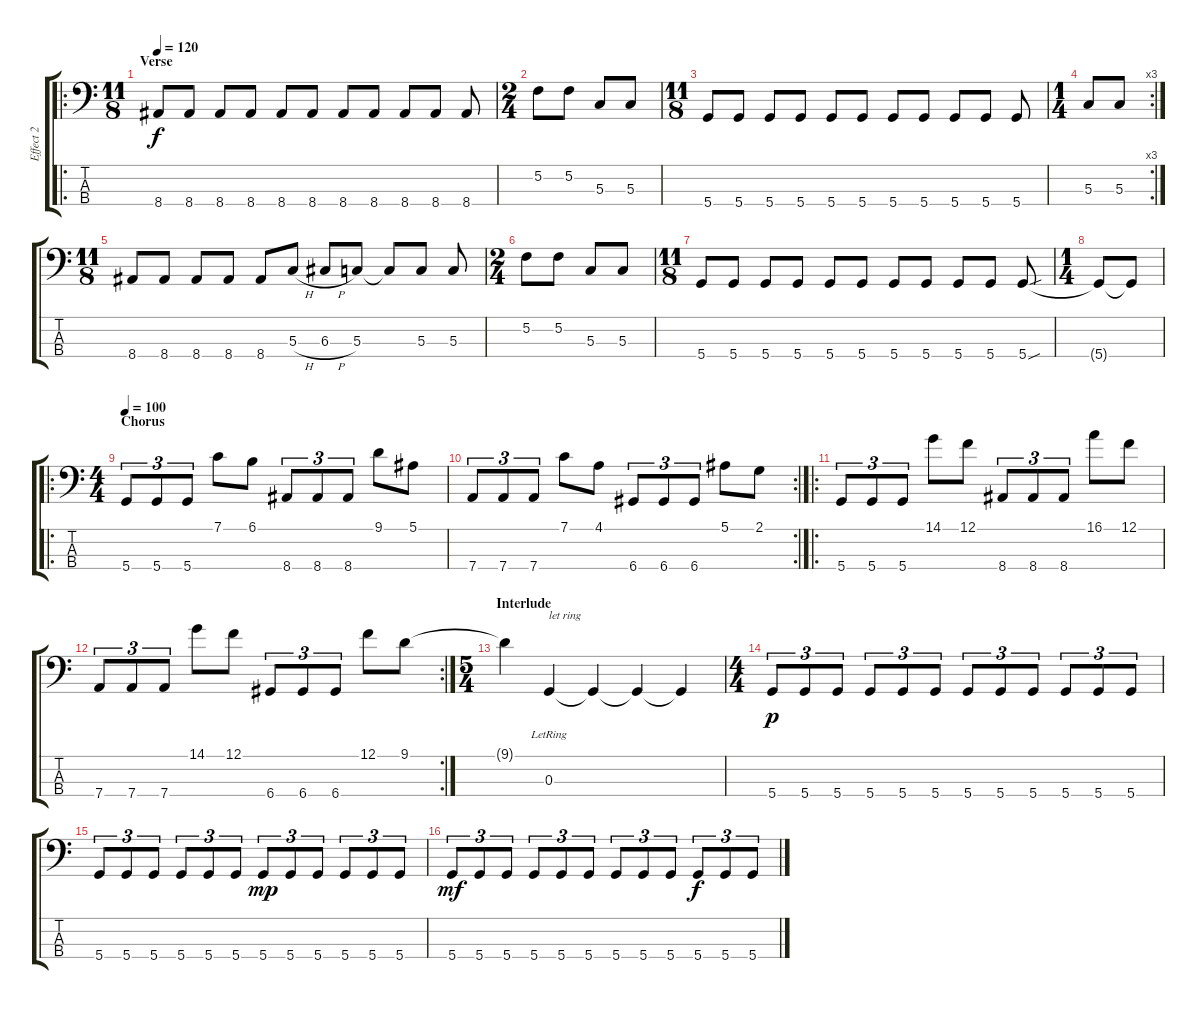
\track ("Effect 2" "Effect 2") {instrument fretlessbass}
\staff {score tabs}
\tuning (F2 C2 G1 D1) {hide}
\ro
\ts (11 8)
\section ("" "Verse")
\tempo 120
\clef f4
\ks c
8.4.8{dy f} 8.4.8 8.4.8 8.4.8 8.4.8 8.4.8 8.4.8 8.4.8 8.4.8 8.4.8 8.4.8 |
\ts (2 4)
5.2.8 5.2.8 5.3.8 5.3.8 |
\ts (11 8)
5.4.8 5.4.8 5.4.8 5.4.8 5.4.8 5.4.8 5.4.8 5.4.8 5.4.8 5.4.8 5.4.8 |
\rc 3
\ts (1 4)
5.3.8 5.3.8 |
\ts (11 8)
8.4.8 8.4.8 8.4.8 8.4.8 8.4.8 5.3{h}.8 6.3{h}.8 5.3.8 5.3{t}.8 5.3.8 5.3.8 |
\ts (2 4)
5.2.8 5.2.8 5.3.8 5.3.8 |
\ts (11 8)
5.4.8 5.4.8 5.4.8 5.4.8 5.4.8 5.4.8 5.4.8 5.4.8 5.4.8 5.4.8 5.4{sou}.8 |
\ts (1 4)
5.4{t}.8 5.4{t}.8 |
\ro
\ts (4 4)
\section ("" "Chorus")
\tempo 100
5.4.8{tu (3 2)} 5.4.8{tu (3 2)} 5.4.8{tu (3 2)} 7.1.8 6.1.8 8.4.8{tu (3 2)} 8.4.8{tu (3 2)} 8.4.8{tu (3 2)} 9.1.8 5.1.8 |
\rc 2
7.4.8{tu (3 2)} 7.4.8{tu (3 2)} 7.4.8{tu (3 2)} 7.1.8 4.1.8 6.4.8{tu (3 2)} 6.4.8{tu (3 2)} 6.4.8{tu (3 2)} 5.1.8 2.1.8 |
\ro
5.4.8{tu (3 2)} 5.4.8{tu (3 2)} 5.4.8{tu (3 2)} 14.1.8 12.1.8 8.4.8{tu (3 2)} 8.4.8{tu (3 2)} 8.4.8{tu (3 2)} 16.1.8 12.1.8 |
\rc 2
7.4.8{tu (3 2)} 7.4.8{tu (3 2)} 7.4.8{tu (3 2)} 14.1.8 12.1.8 6.4.8{tu (3 2)} 6.4.8{tu (3 2)} 6.4.8{tu (3 2)} 12.1.8 9.1.8 |
\ts (5 4)
\section ("" "Interlude")
9.1{t}.4 0.3{lr}.4{txt "let ring"} 0.3{t}.4 0.3{t}.4 0.3{t}.4 |
\ts (4 4)
5.4.8{tu (3 2) dy p} 5.4.8{tu (3 2)} 5.4.8{tu (3 2)} 5.4.8{tu (3 2)} 5.4.8{tu (3 2)} 5.4.8{tu (3 2)} 5.4.8{tu (3 2)} 5.4.8{tu (3 2)} 5.4.8{tu (3 2)} 5.4.8{tu (3 2)} 5.4.8{tu (3 2)} 5.4.8{tu (3 2)} |
5.4.8{tu (3 2)} 5.4.8{tu (3 2)} 5.4.8{tu (3 2)} 5.4.8{tu (3 2)} 5.4.8{tu (3 2)} 5.4.8{tu (3 2)} 5.4.8{tu (3 2) dy mp} 5.4.8{tu (3 2)} 5.4.8{tu (3 2)} 5.4.8{tu (3 2)} 5.4.8{tu (3 2)} 5.4.8{tu (3 2)} |
5.4.8{tu (3 2) dy mf} 5.4.8{tu (3 2)} 5.4.8{tu (3 2)} 5.4.8{tu (3 2)} 5.4.8{tu (3 2)} 5.4.8{tu (3 2)} 5.4.8{tu (3 2)} 5.4.8{tu (3 2)} 5.4.8{tu (3 2)} 5.4.8{tu (3 2) dy f} 5.4.8{tu (3 2)} 5.4.8{tu (3 2)}
